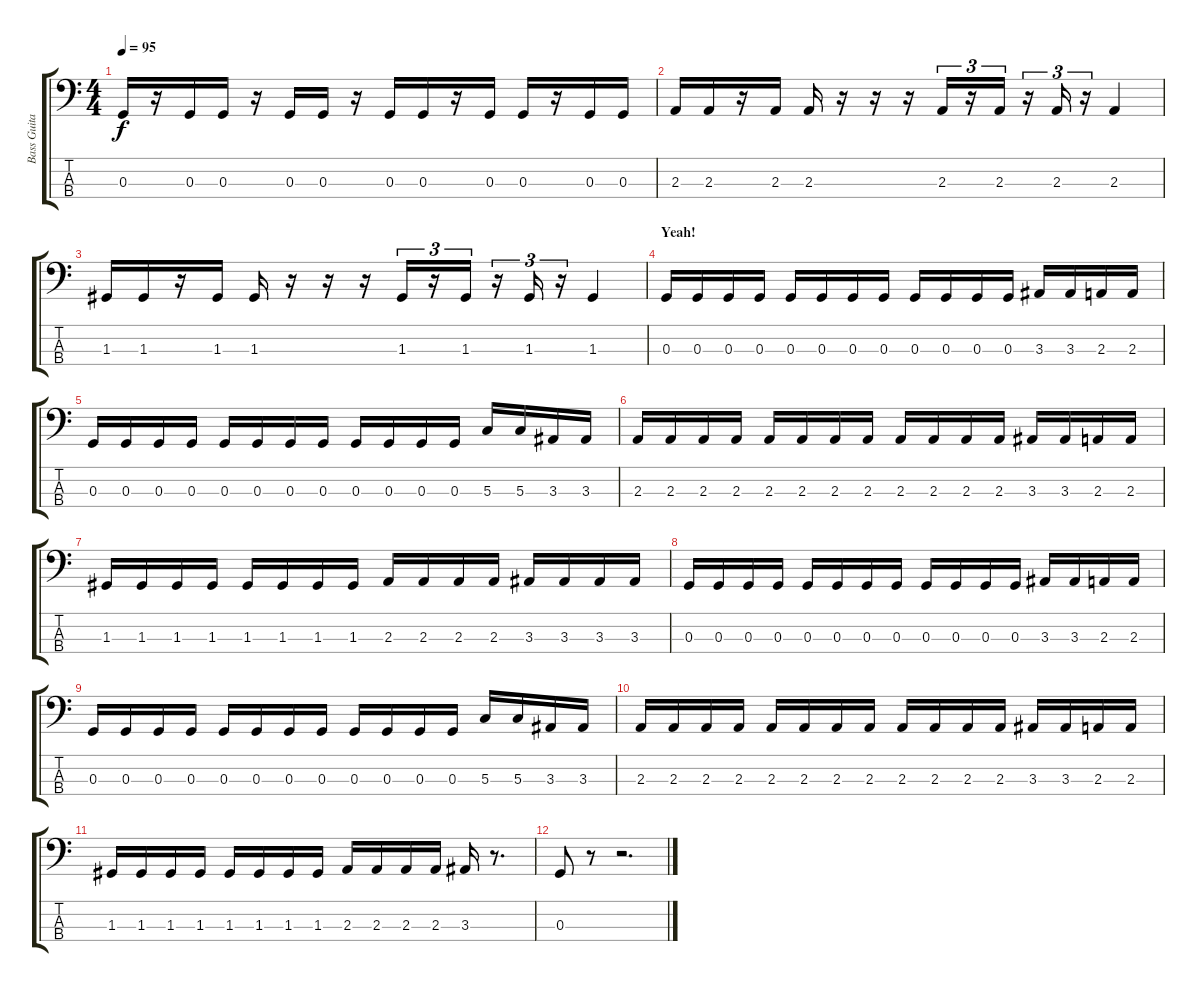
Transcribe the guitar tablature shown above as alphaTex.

\track ("Bass Guitar" "Bass Guita") {instrument electricbassfinger}
\staff {score tabs}
\tuning (F2 C2 G1 D1) {hide}
\ts (4 4)
\tempo 95
\clef f4
\ks c
0.3.16{dy f} r.16 0.3.16 0.3.16 r.16 0.3.16 0.3.16 r.16 0.3.16 0.3.16 r.16 0.3.16 0.3.16 r.16 0.3.16 0.3.16 |
2.3.16 2.3.16 r.16 2.3.16 2.3.16 r.16 r.16 r.16 2.3.16{tu (3 2)} r.16{tu (3 2)} 2.3.16{tu (3 2)} r.16{tu (3 2)} 2.3.16{tu (3 2)} r.16{tu (3 2)} 2.3.4 |
1.3.16 1.3.16 r.16 1.3.16 1.3.16 r.16 r.16 r.16 1.3.16{tu (3 2)} r.16{tu (3 2)} 1.3.16{tu (3 2)} r.16{tu (3 2)} 1.3.16{tu (3 2)} r.16{tu (3 2)} 1.3.4 |
\section ("" "Yeah!")
0.3.16 0.3.16 0.3.16 0.3.16 0.3.16 0.3.16 0.3.16 0.3.16 0.3.16 0.3.16 0.3.16 0.3.16 3.3.16 3.3.16 2.3.16 2.3.16 |
0.3.16 0.3.16 0.3.16 0.3.16 0.3.16 0.3.16 0.3.16 0.3.16 0.3.16 0.3.16 0.3.16 0.3.16 5.3.16 5.3.16 3.3.16 3.3.16 |
2.3.16 2.3.16 2.3.16 2.3.16 2.3.16 2.3.16 2.3.16 2.3.16 2.3.16 2.3.16 2.3.16 2.3.16 3.3.16 3.3.16 2.3.16 2.3.16 |
1.3.16 1.3.16 1.3.16 1.3.16 1.3.16 1.3.16 1.3.16 1.3.16 2.3.16 2.3.16 2.3.16 2.3.16 3.3.16 3.3.16 3.3.16 3.3.16 |
0.3.16 0.3.16 0.3.16 0.3.16 0.3.16 0.3.16 0.3.16 0.3.16 0.3.16 0.3.16 0.3.16 0.3.16 3.3.16 3.3.16 2.3.16 2.3.16 |
0.3.16 0.3.16 0.3.16 0.3.16 0.3.16 0.3.16 0.3.16 0.3.16 0.3.16 0.3.16 0.3.16 0.3.16 5.3.16 5.3.16 3.3.16 3.3.16 |
2.3.16 2.3.16 2.3.16 2.3.16 2.3.16 2.3.16 2.3.16 2.3.16 2.3.16 2.3.16 2.3.16 2.3.16 3.3.16 3.3.16 2.3.16 2.3.16 |
1.3.16 1.3.16 1.3.16 1.3.16 1.3.16 1.3.16 1.3.16 1.3.16 2.3.16 2.3.16 2.3.16 2.3.16 3.3.16 r.8{d} |
0.3.8 r.8 r.2{d}
